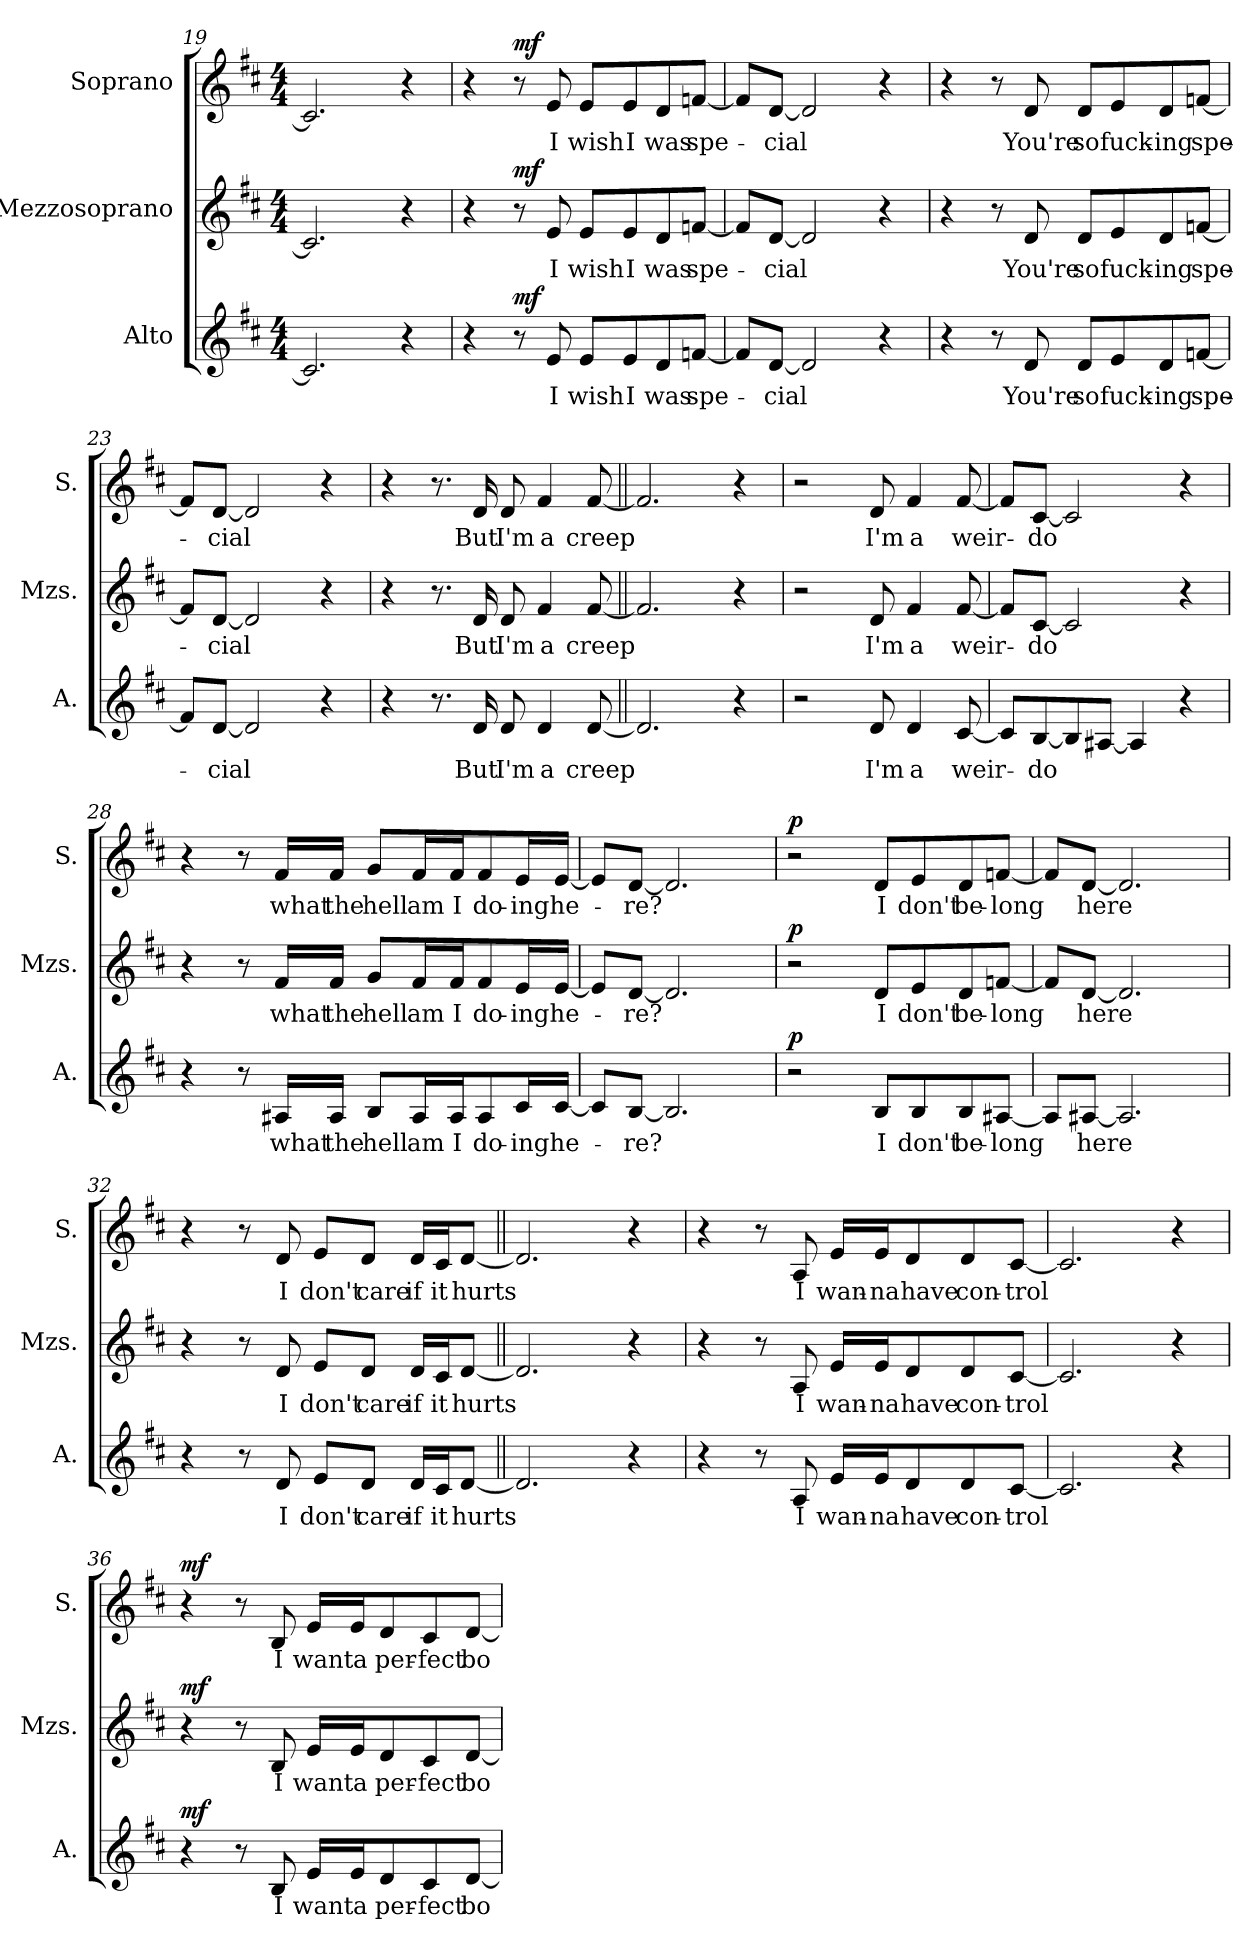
**kern	**text	**dynam	**kern	**text	**dynam	**kern	**text	**dynam
*part3	*part3	*part3	*part2	*part2	*part2	*part1	*part1	*part1
*staff3	*staff3	*staff3	*staff2	*staff2	*staff2	*staff1	*staff1	*staff1
*I"Alto	*	*	*I"Mezzosoprano	*	*	*I"Soprano	*	*
*I'A.	*	*	*I'Mzs.	*	*	*I'S.	*	*
*clefG2	*	*	*clefG2	*	*	*clefG2	*	*
*k[f#c#]	*	*	*k[f#c#]	*	*	*k[f#c#]	*	*
*D:	*	*	*D:	*	*	*D:	*	*
*M4/4	*	*	*M4/4	*	*	*M4/4	*	*
=19	=19	=19	=19	=19	=19	=19	=19	=19
2.c#/]	.	.	2.c#/]	.	.	2.c#/]	.	.
4r	.	.	4r	.	.	4r	.	.
=20	=20	=20	=20	=20	=20	=20	=20	=20
4r	.	.	4r	.	.	4r	.	.
!	!	!LO:DY:b	!	!	!LO:DY:b	!	!	!LO:DY:b
8r	.	mf	8r	.	mf	8r	.	mf
8e/	I	.	8e/	I	.	8e/	I	.
8e/L	wish	.	8e/L	wish	.	8e/L	wish	.
8e/	I	.	8e/	I	.	8e/	I	.
8d/	was	.	8d/	was	.	8d/	was	.
[8fn/J	spe-	.	[8fn/J	spe-	.	[8fn/J	spe-	.
!!LO:LB:g=z
=21	=21	=21	=21	=21	=21	=21	=21	=21
8f/L]	.	.	8f/L]	.	.	8f/L]	.	.
[8d/J	-cial	.	[8d/J	-cial	.	[8d/J	-cial	.
2d/]	.	.	2d/]	.	.	2d/]	.	.
4r	.	.	4r	.	.	4r	.	.
=22	=22	=22	=22	=22	=22	=22	=22	=22
4r	.	.	4r	.	.	4r	.	.
8r	.	.	8r	.	.	8r	.	.
8d/	You're	.	8d/	You're	.	8d/	You're	.
8d/L	so	.	8d/L	so	.	8d/L	so	.
8e/	fuck-	.	8e/	fuck-	.	8e/	fuck-	.
8d/	-ing	.	8d/	-ing	.	8d/	-ing	.
[8fn/J	spe-	.	[8fn/J	spe-	.	[8fn/J	spe-	.
=23	=23	=23	=23	=23	=23	=23	=23	=23
8f/L]	.	.	8f/L]	.	.	8f/L]	.	.
[8d/J	-cial	.	[8d/J	-cial	.	[8d/J	-cial	.
2d/]	.	.	2d/]	.	.	2d/]	.	.
4r	.	.	4r	.	.	4r	.	.
=24	=24	=24	=24	=24	=24	=24	=24	=24
4r	.	.	4r	.	.	4r	.	.
8.r	.	.	8.r	.	.	8.r	.	.
16d/	But	.	16d/	But	.	16d/	But	.
8d/	I'm	.	8d/	I'm	.	8d/	I'm	.
4d/	a	.	4f#/	a	.	4f#/	a	.
[8d/	creep	.	[8f#/	creep	.	[8f#/	creep	.
=25||	=25||	=25||	=25||	=25||	=25||	=25||	=25||	=25||
2.d/]	.	.	2.f#/]	.	.	2.f#/]	.	.
4r	.	.	4r	.	.	4r	.	.
=26	=26	=26	=26	=26	=26	=26	=26	=26
2r	.	.	2r	.	.	2r	.	.
8d/	I'm	.	8d/	I'm	.	8d/	I'm	.
4d/	a	.	4f#/	a	.	4f#/	a	.
[8c#/	weir-	.	[8f#/	weir-	.	[8f#/	weir-	.
=27	=27	=27	=27	=27	=27	=27	=27	=27
8c#/L]	.	.	8f#/L]	.	.	8f#/L]	.	.
[8B/	-do	.	[8c#/J	-do	.	[8c#/J	-do	.
8B/]	.	.	2c#/]	.	.	2c#/]	.	.
[8A#X/J	.	.	.	.	.	.	.	.
4A#/]	.	.	.	.	.	.	.	.
4r	.	.	4r	.	.	4r	.	.
!!LO:PB:g=z
=28	=28	=28	=28	=28	=28	=28	=28	=28
4r	.	.	4r	.	.	4r	.	.
8r	.	.	8r	.	.	8r	.	.
16A#X/LL	what	.	16f#/LL	what	.	16f#/LL	what	.
16A#/JJ	the	.	16f#/JJ	the	.	16f#/JJ	the	.
8B/L	hell	.	8g/L	hell	.	8g/L	hell	.
16A#/L	am	.	16f#/L	am	.	16f#/L	am	.
16A#/J	I	.	16f#/J	I	.	16f#/J	I	.
8A#/	do-	.	8f#/	do-	.	8f#/	do-	.
16c#/L	-ing	.	16e/L	-ing	.	16e/L	-ing	.
[16c#/JJ	he-	.	[16e/JJ	he-	.	[16e/JJ	he-	.
=29	=29	=29	=29	=29	=29	=29	=29	=29
8c#/L]	.	.	8e/L]	.	.	8e/L]	.	.
[8B/J	-re?	.	[8d/J	-re?	.	[8d/J	-re?	.
2.B/]	.	.	2.d/]	.	.	2.d/]	.	.
=30	=30	=30	=30	=30	=30	=30	=30	=30
!	!	!LO:DY:b	!	!	!LO:DY:b	!	!	!LO:DY:b
2r	.	p	2r	.	p	2r	.	p
8B/L	I	.	8d/L	I	.	8d/L	I	.
8B/	don't	.	8e/	don't	.	8e/	don't	.
8B/	be-	.	8d/	be-	.	8d/	be-	.
[8A#X/J	-long	.	[8fn/J	-long	.	[8fn/J	-long	.
=31	=31	=31	=31	=31	=31	=31	=31	=31
8A#/L]	.	.	8f/L]	.	.	8f/L]	.	.
[8A#X/J	here	.	[8d/J	here	.	[8d/J	here	.
2.A#/]	.	.	2.d/]	.	.	2.d/]	.	.
=32	=32	=32	=32	=32	=32	=32	=32	=32
4r	.	.	4r	.	.	4r	.	.
8r	.	.	8r	.	.	8r	.	.
8d/	I	.	8d/	I	.	8d/	I	.
8e/L	don't	.	8e/L	don't	.	8e/L	don't	.
8d/J	care	.	8d/J	care	.	8d/J	care	.
16d/LL	if	.	16d/LL	if	.	16d/LL	if	.
16c#/J	it	.	16c#/J	it	.	16c#/J	it	.
[8d/J	hurts	.	[8d/J	hurts	.	[8d/J	hurts	.
!!LO:LB:g=z
=33||	=33||	=33||	=33||	=33||	=33||	=33||	=33||	=33||
2.d/]	.	.	2.d/]	.	.	2.d/]	.	.
4r	.	.	4r	.	.	4r	.	.
=34	=34	=34	=34	=34	=34	=34	=34	=34
4r	.	.	4r	.	.	4r	.	.
8r	.	.	8r	.	.	8r	.	.
8A/	I	.	8A/	I	.	8A/	I	.
16e/LL	wan-	.	16e/LL	wan-	.	16e/LL	wan-	.
16e/J	-na	.	16e/J	-na	.	16e/J	-na	.
8d/	have	.	8d/	have	.	8d/	have	.
8d/	con-	.	8d/	con-	.	8d/	con-	.
[8c#/J	-trol	.	[8c#/J	-trol	.	[8c#/J	-trol	.
=35	=35	=35	=35	=35	=35	=35	=35	=35
2.c#/]	.	.	2.c#/]	.	.	2.c#/]	.	.
4r	.	.	4r	.	.	4r	.	.
=36	=36	=36	=36	=36	=36	=36	=36	=36
!	!	!LO:DY:b	!	!	!LO:DY:b	!	!	!LO:DY:b
4r	.	mf	4r	.	mf	4r	.	mf
8r	.	.	8r	.	.	8r	.	.
8B/	I	.	8B/	I	.	8B/	I	.
16e/LL	want	.	16e/LL	want	.	16e/LL	want	.
16e/J	a	.	16e/J	a	.	16e/J	a	.
8d/	per-	.	8d/	per-	.	8d/	per-	.
8c#/	-fect	.	8c#/	-fect	.	8c#/	-fect	.
[8d/J	bo-	.	[8d/J	bo-	.	[8d/J	bo-	.
=	=	=	=	=	=	=	=	=
*-	*-	*-	*-	*-	*-	*-	*-	*-
